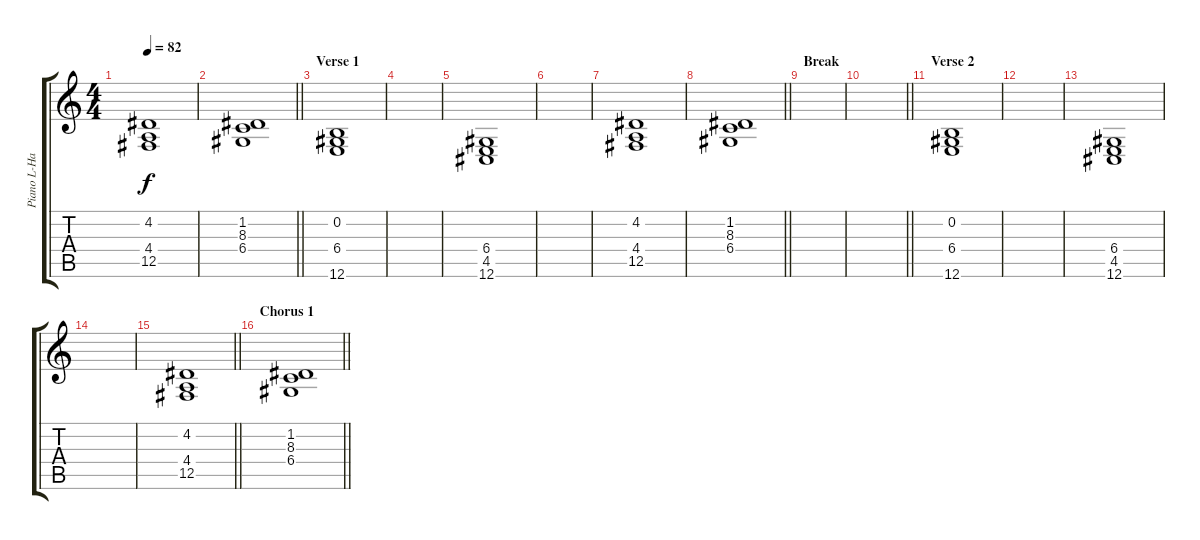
\track ("Piano L-Hand" "Piano L-Ha") {instrument lead1square}
\staff {score tabs}
\tuning (E4 B3 G3 D3 A2 E2) {hide}
\ts (4 4)
\tempo 82
\clef g2
\ks c
(4.2 4.4 12.5).1{dy f} |
\barLineRight lightlight
(1.2 8.3 6.4).1 |
\section ("" "Verse 1")
(0.2 6.4 12.6).1 |
|
(6.4 4.5 12.6).1 |
|
(4.2 4.4 12.5).1 |
\barLineRight lightlight
(1.2 8.3 6.4).1 |
\section ("" "Break")
|
\barLineRight lightlight
|
\section ("" "Verse 2")
(0.2 6.4 12.6).1 |
|
(6.4 4.5 12.6).1 |
|
\barLineRight lightlight
(4.2 4.4 12.5).1 |
\section ("" "Chorus 1")
\barLineRight lightlight
(1.2 8.3 6.4).1
